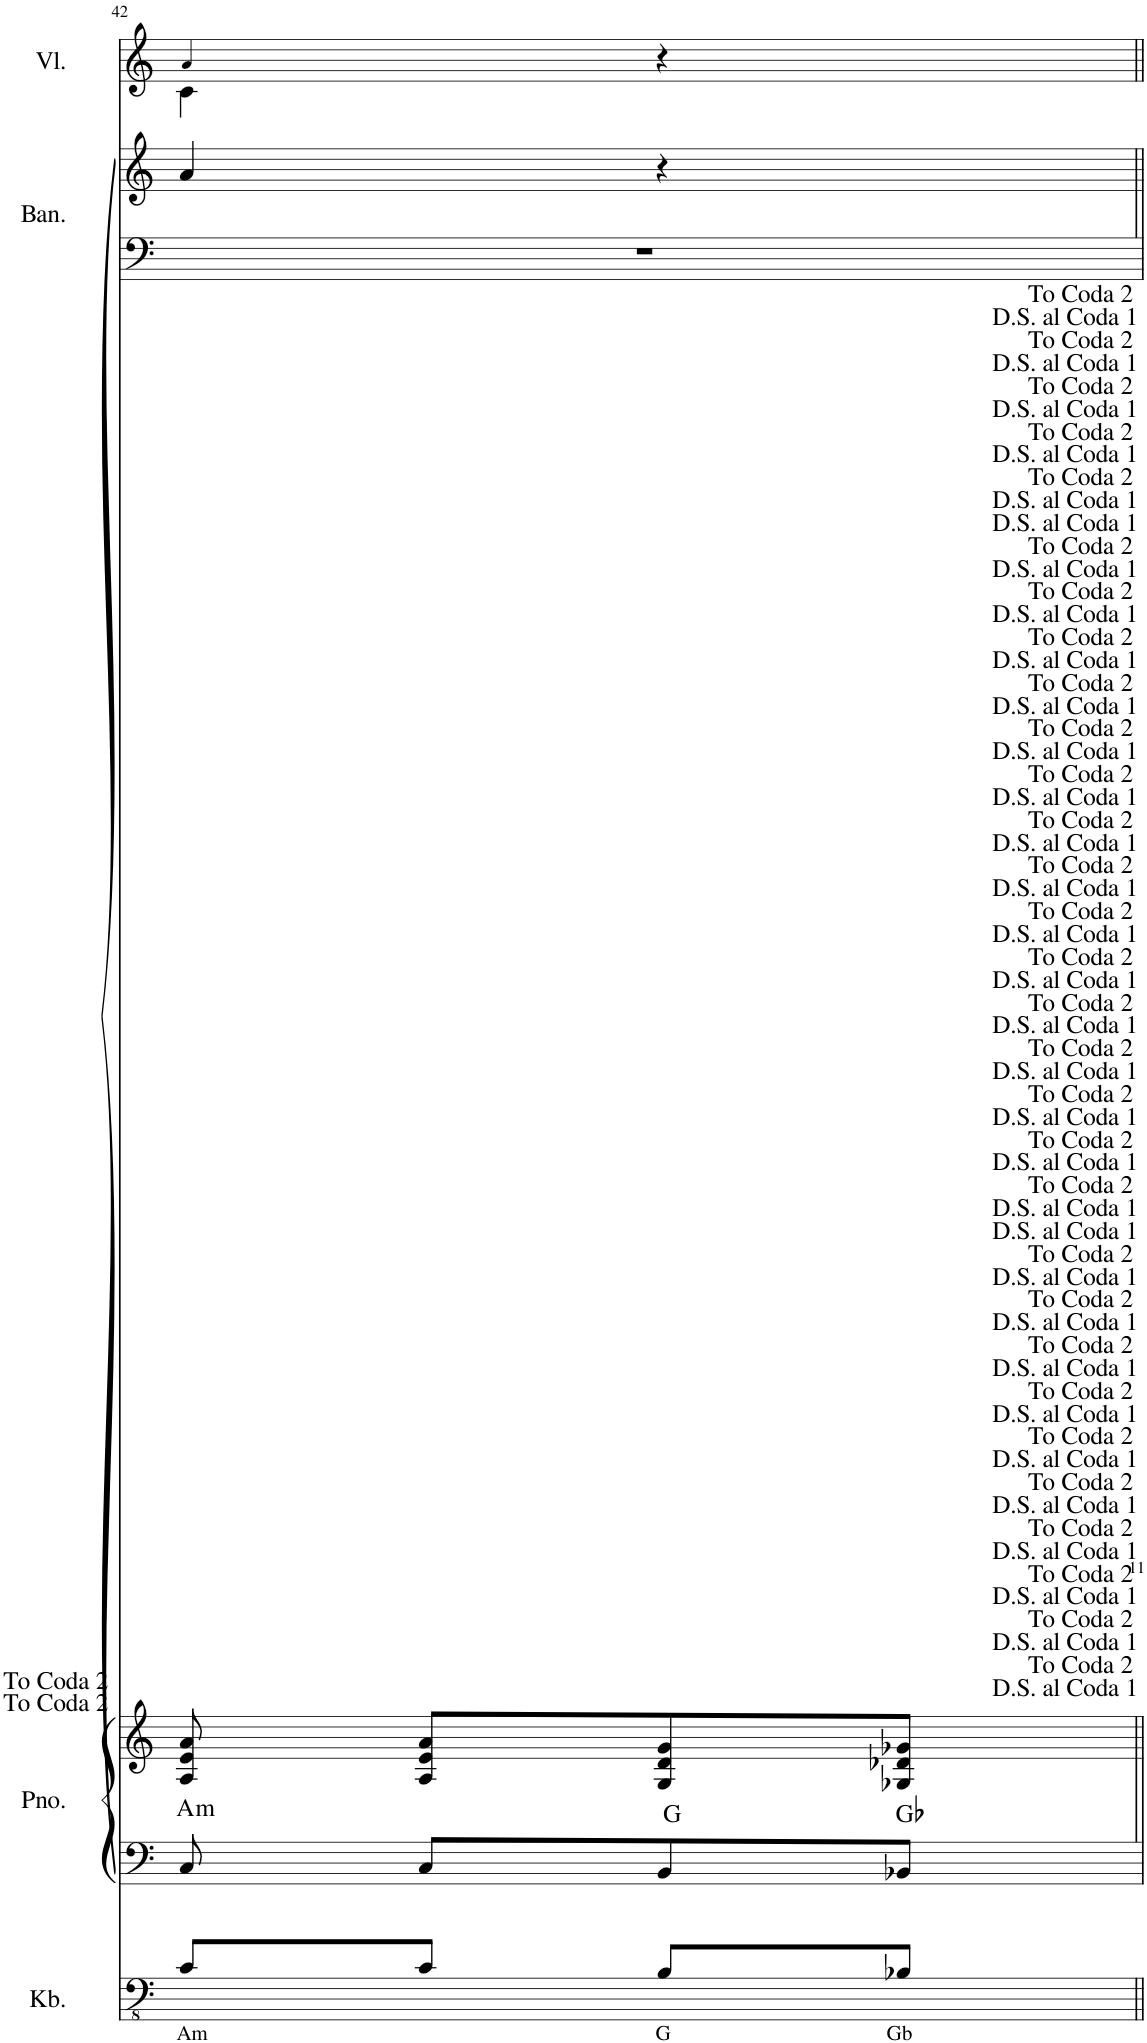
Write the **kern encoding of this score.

**kern	**kern	**harte	**kern	**kern	**kern	**kern
*part6	*part5	*part5	*part4	*part3	*part2	*part1
*staff6	*staff5	*	*staff4	*staff3	*staff2	*staff1
*I"Kontrabass	*I"Piano	*	*I"Piano	*I"Bandoneon	*I"Bandoneon	*I"Violine
*I'Kb.	*I'Pno.	*	*I'Pno.	*I'Ban.	*I'Ban.	*I'Vl.
!!LO:PB:g=z
*clefFv4	*clefF4	*	*clefG2	*clefF4	*clefG2	*clefG2
*Trd7c12	*	*	*	*	*	*
*k[]	*k[]	*	*k[]	*k[]	*k[]	*k[]
*M4/8	*M4/8	*	*M4/8	*M4/8	*M4/8	*M4/8
=42	=42	=42	=42	=42	=42	=42
*	*	*	*	*	*	*^
!LO:TX:b:t=Am	!	!LO:H:kt=m	!	!	!	!	!
8C/L	8C/	A:min	8A/ 8e/ 8a/	2r	4a/	4a/	4c\
8C/J	8C/L	.	8A/ 8e/ 8a/L	.	.	.	.
!LO:TX:b:t=G	!	!	!	!	!	!	!
8BB/L	8BB/	G:maj	8G/ 8d/ 8g/	.	4r	4r	4ryy
!LO:TX:b:t=Gb	!	!	!	!	!	!	!
8BB-X/J	8BB-X/J	Gb:maj	8G-X/ 8d-X/ 8g-X/J	.	.	.	.
*	*	*	*	*	*	*v	*v
=||	=||	=||	=||	=||	=||	=||
*-	*-	*-	*-	*-	*-	*-
